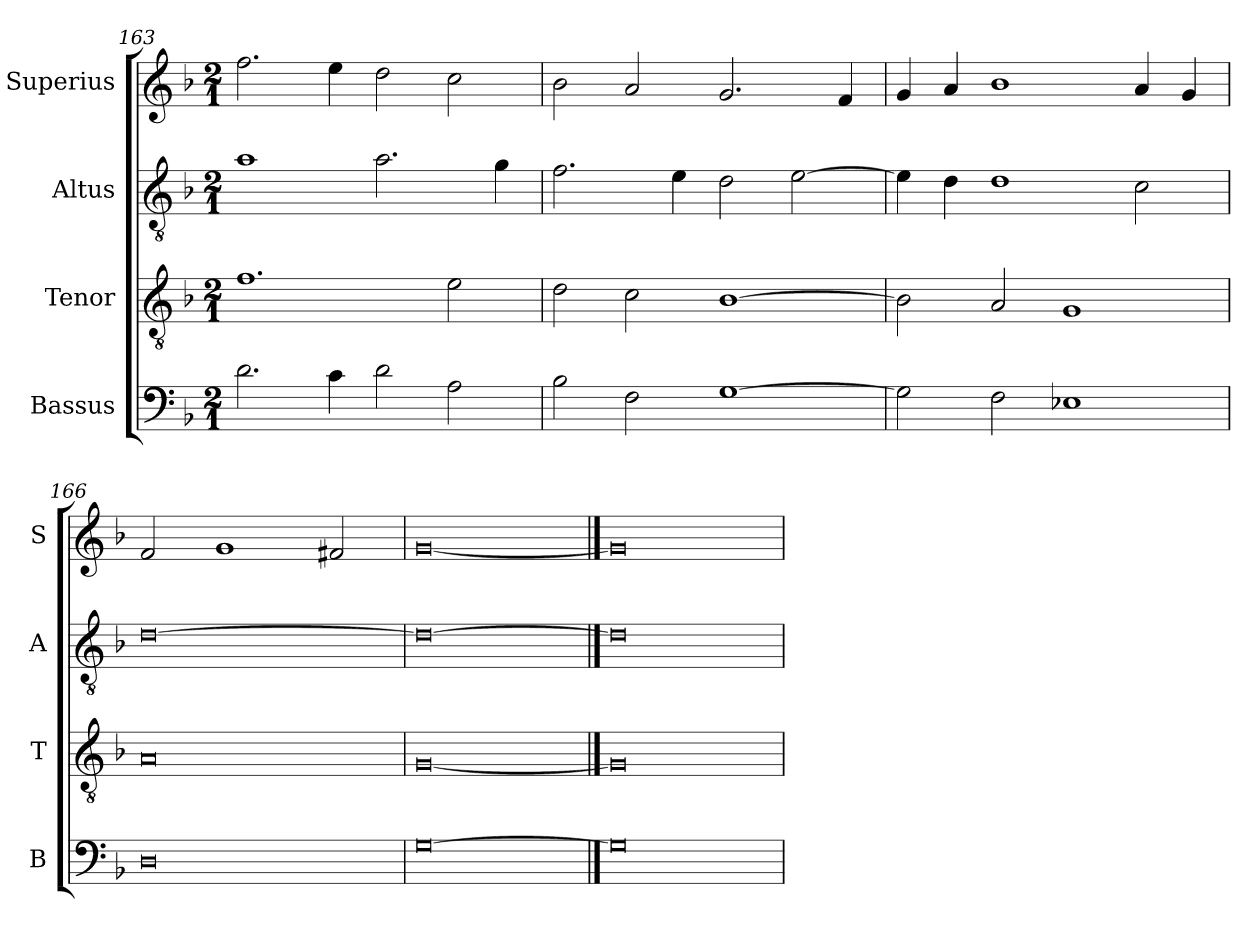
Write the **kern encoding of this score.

**kern	**kern	**kern	**kern
*part4	*part3	*part2	*part1
*staff4	*staff3	*staff2	*staff1
*I"Bassus	*I"Tenor	*I"Altus	*I"Superius
*I'B	*I'T	*I'A	*I'S
*clefF4	*clefGv2	*clefGv2	*clefG2
*k[b-]	*k[b-]	*k[b-]	*k[b-]
*F:	*F:	*F:	*F:
*M2/1	*M2/1	*M2/1	*M2/1
=163	=163	=163	=163
2.d	1.f	1a	2.ff
4c	.	.	4ee
2d	.	2.a	2dd
2A	2e	.	2cc
.	.	4g	.
=164	=164	=164	=164
2B-	2d	2.f	2b-
2F	2c	.	2a
.	.	4e	.
[1G	[1B-	2d	2.g
.	.	[2e	.
.	.	.	4f
=165	=165	=165	=165
2G]	2B-]	4e]	4g
.	.	4d	4a
2F	2A	1d	1b-
1E-X	1G	.	.
.	.	2c	4a
.	.	.	4g
=166	=166	=166	=166
0D	0A	[0d	2f
.	.	.	1g
.	.	.	2f#X
=167	=167	=167	=167
[0G	[0G	0d_	[0g
==168	==168	==168	==168
0G]	0G]	0d]	0g]
=	=	=	=
*-	*-	*-	*-
